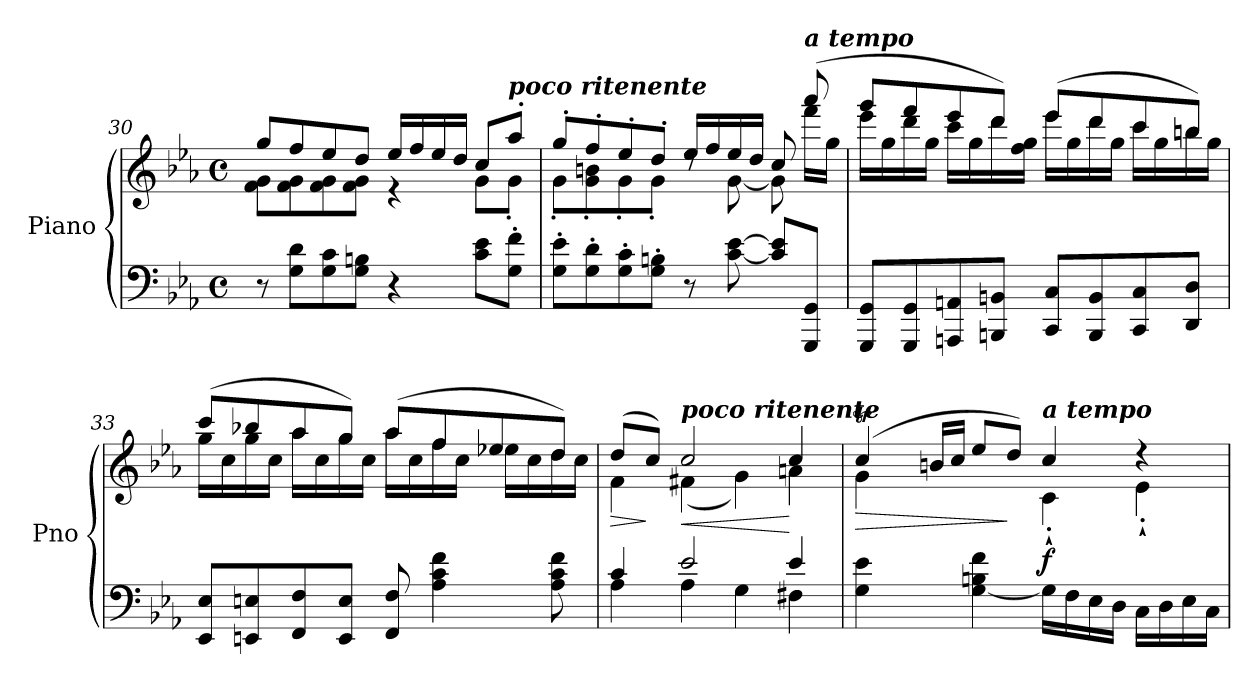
**kern	**kern	**dynam
*part1	*part1	*part1
*staff2	*staff1	*staff1/2
*I"Piano	*	*
*I'Pno	*	*
!!LO:PB:g=z
*clefF4	*clefG2	*
*k[b-e-a-]	*k[b-e-a-]	*
*M4/4	*M4/4	*
*met(c)	*met(c)	*
=30	=30	=30
*	*^	*
8r	8gg/L	8f\ 8g\L	.
8G\ 8d\L	8ff/	8f\ 8g\	.
8G\ 8c\	8ee-/	8f\ 8g\	.
8G\ 8Bn\J	8dd/J	8f\ 8g\J	.
4r	16ee-/LL	4r	.
.	16ff/	.	.
.	16ee-/	.	.
.	16dd/JJ	.	.
8c\ 8e-\L	8cc/L	8g\L	.
!	!LO:TX:a:Bi:t=poco ritenente	!	!
8G\' 8f\'J	8aa-'/J	8g'\J	.
=31	=31	=31	=31
8G\' 8e-\'L	8gg'/L	8g'\L	.
8G\' 8d\'	8ff'/	8g\' 8bn\'	.
8G\' 8c\'	8ee-'/	8g'\	.
8G\' 8Bn\'J	8dd'/J	8g'\J	.
8r	16ee-/LL	8rdd	.
.	16ff/	.	.
[8c\ [8e-\	16ee-/	[8g\	.
.	16dd/JJ	.	.
8c/] 8e-/]L	8cc/	8g\]	.
!	!LO:TX:a:Bi:t=a tempo	!	!
!	!	!	!LO:DY:b
8GGG/ 8GG/J	(8aaa-/	16fff\LL	other-dynamics
.	.	16gg\JJ	.
=32	=32	=32	=32
8GGG/ 8GG/L	8ggg/L	16eee-\LL	.
.	.	16gg\	.
8GGG/ 8GG/	8fff/	16ddd\	.
.	.	16gg\JJ	.
8AAAn/ 8AAn/	8eee-/	16ccc\LL	.
.	.	16gg\	.
8BBBn/ 8BBn/J	8ddd/J)	16ddd\	.
.	.	16ff\ 16gg\JJ	.
8CC/ 8C/L	(8eee-/L	16eee-\LL	.
.	.	16gg\	.
8BBB/ 8BB/	8ddd/	16ddd\	.
.	.	16gg\JJ	.
8CC/ 8C/	8ccc/	16ccc\LL	.
.	.	16gg\	.
8DD/ 8D/J	8bbn/J)	16bbn\	.
.	.	16gg\JJ	.
!!LO:LB:g=z	!!
=33	=33	=33	=33
8EE-/ 8E-/L	(8ccc/L	16gg\LL	.
.	.	16cc\	.
8EEn/ 8En/	8bb-X/	16gg\	.
.	.	16cc\JJ	.
8FF/ 8F/	8aa-/	16aa-\LL	.
.	.	16cc\	.
8EE/ 8E/J	8gg/J)	16gg\	.
.	.	16cc\JJ	.
8FF/ 8F/	(8aa-/L	16aa-\LL	.
.	.	16cc\	.
!	!	!	!LO:DY:b
4A-\ 4c\ 4f\	8ff/	16ff\	other-dynamics
.	.	16cc\JJ	.
.	8ee-X/	16ee-\LL	.
.	.	16cc\	.
8A-\ 8c\ 8f\	8dd/J)	16dd\	.
.	.	16cc\JJ	.
=34	=34	=34	=34
*^	*	*	*
!	!	!	!	!LO:HP:b
4c/	4A-\	(8dd/L	4f\	>
.	.	8cc/J)	.	]
!	!	!LO:TX:a:Bi:t=poco ritenente	!	!
!	!	!	!	!LO:HP:b
!	!	!	!	!LO:DY:n=1:b
!	!	!	!	!LO:DY:n=2:a
2e-/	4A-\	2cc/	(4f#X\	< p other-dynamics
.	4G\	.	4g\)	.
4e-/	4F#X\	4cc/	4an\	[
=35	=35	=35	=35	=35
!	!	!	!	!LO:HP:b
*v	*v	*	*^	*
*	*	*	*Xtuplet	*
4G\ 4e-\	(4ccT/	4g\	20ryy	>
.	.	.	20ddyy	.
.	.	.	20ccyy	.
.	.	.	20bn/LL	.
.	.	.	20cc/JJ	.
[4G\ 4Bn\ 4f\	8ee-/L	4ryy	2.ryy	.
.	8dd/J)	.	.	]
!	!LO:TX:a:Bi:t=a tempo	!	!	!
!	!	!	!	!LO:DY:b
16G\LL]	4cc/	4c`'\	.	f
16F\	.	.	.	.
16E-\	.	.	.	.
16D\JJ	.	.	.	.
16C\LL	4r	4e-`'\	.	.
16D\	.	.	.	.
16E-\	.	.	.	.
16C\JJ	.	.	.	.
*	*v	*v	*v	*
=	=	=
*-	*-	*-
